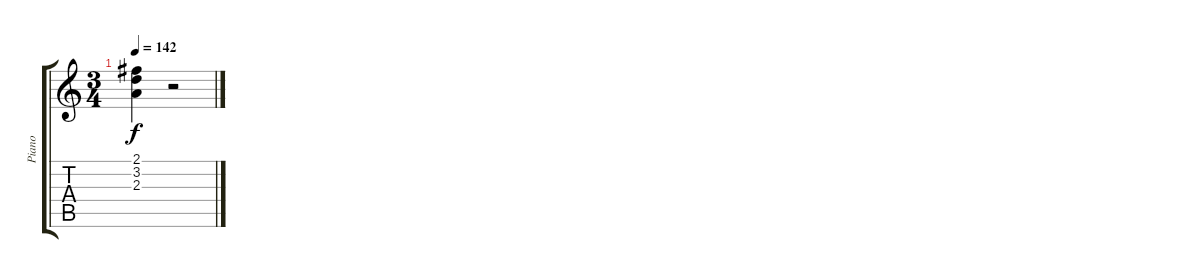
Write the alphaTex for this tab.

\track ("Piano         " "Piano     ") {instrument acousticguitarnylon}
\staff {score tabs}
\tuning (E4 B3 G3 D3 A2 E2) {hide}
\ts (3 4)
\tempo 142
\clef g2
\ks c
(2.1 3.2 2.3).4{dy f} r.2
